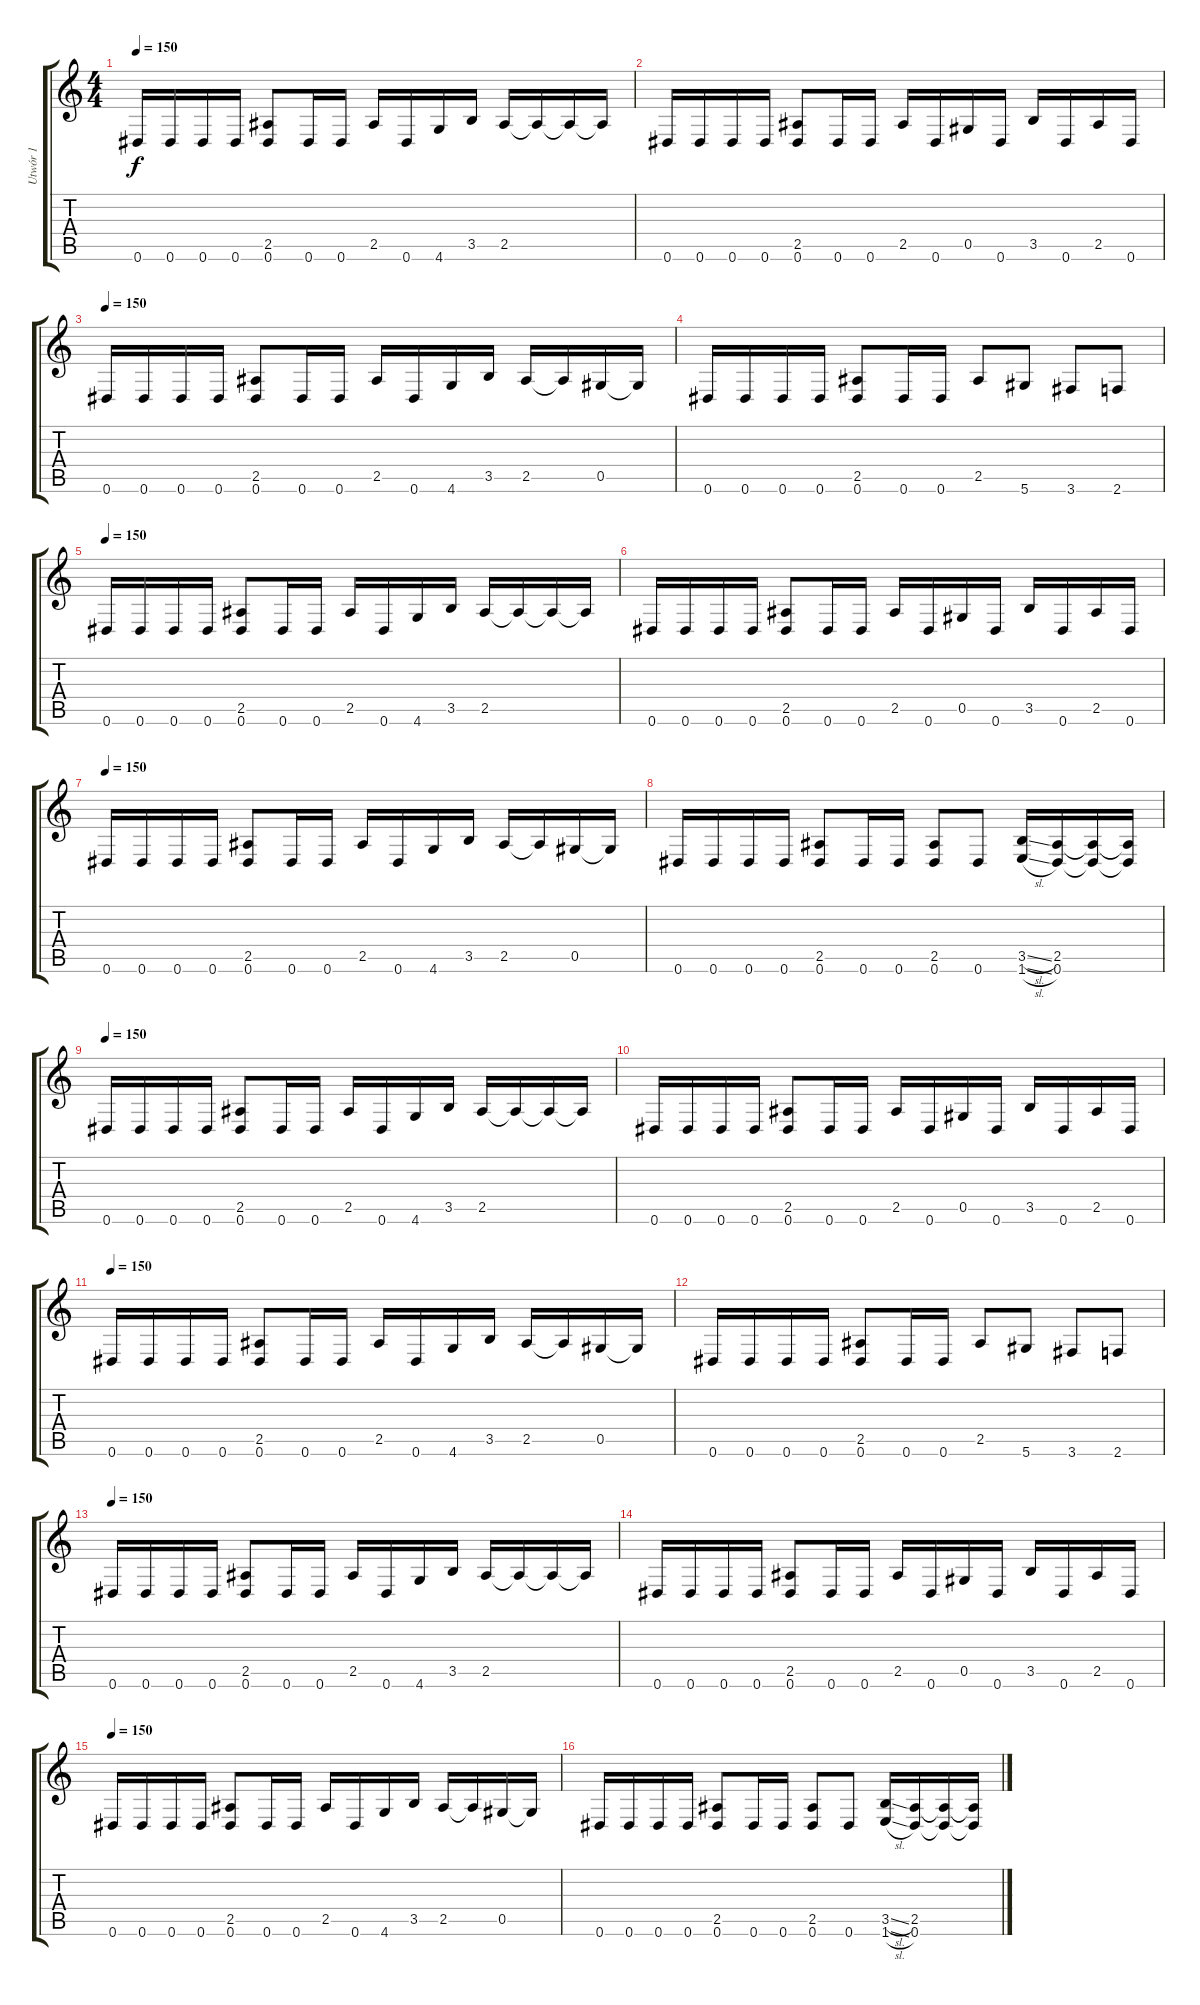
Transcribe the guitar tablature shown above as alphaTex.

\track ("Utwór 1" "Utwór 1") {instrument distortionguitar}
\staff {score tabs}
\tuning (Eb4 Bb3 Gb3 Db3 Ab2 Eb2) {hide}
\ts (4 4)
\tempo 150
\clef g2
\ks c
0.6.16{dy f} 0.6.16 0.6.16 0.6.16 (2.5 0.6).8 0.6.16 0.6.16 2.5.16 0.6.16 4.6.16 3.5.16 2.5.16 2.5{t}.16 2.5{t}.16 2.5{t}.16 |
0.6.16 0.6.16 0.6.16 0.6.16 (2.5 0.6).8 0.6.16 0.6.16 2.5.16 0.6.16 0.5.16 0.6.16 3.5.16 0.6.16 2.5.16 0.6.16 |
\tempo 150
0.6.16 0.6.16 0.6.16 0.6.16 (2.5 0.6).8 0.6.16 0.6.16 2.5.16 0.6.16 4.6.16 3.5.16 2.5.16 2.5{t}.16 0.5.16 0.5{t}.16 |
0.6.16 0.6.16 0.6.16 0.6.16 (2.5 0.6).8 0.6.16 0.6.16 2.5.8 5.6.8 3.6.8 2.6.8 |
\tempo 150
0.6.16 0.6.16 0.6.16 0.6.16 (2.5 0.6).8 0.6.16 0.6.16 2.5.16 0.6.16 4.6.16 3.5.16 2.5.16 2.5{t}.16 2.5{t}.16 2.5{t}.16 |
0.6.16 0.6.16 0.6.16 0.6.16 (2.5 0.6).8 0.6.16 0.6.16 2.5.16 0.6.16 0.5.16 0.6.16 3.5.16 0.6.16 2.5.16 0.6.16 |
\tempo 150
0.6.16 0.6.16 0.6.16 0.6.16 (2.5 0.6).8 0.6.16 0.6.16 2.5.16 0.6.16 4.6.16 3.5.16 2.5.16 2.5{t}.16 0.5.16 0.5{t}.16 |
0.6.16 0.6.16 0.6.16 0.6.16 (2.5 0.6).8 0.6.16 0.6.16 (2.5 0.6).8 0.6.8 (3.5{sl} 1.6{sl}).16 (2.5 0.6).16 (2.5{t} 0.6{t}).16 (2.5{t} 0.6{t}).16 |
\tempo 150
0.6.16 0.6.16 0.6.16 0.6.16 (2.5 0.6).8 0.6.16 0.6.16 2.5.16 0.6.16 4.6.16 3.5.16 2.5.16 2.5{t}.16 2.5{t}.16 2.5{t}.16 |
0.6.16 0.6.16 0.6.16 0.6.16 (2.5 0.6).8 0.6.16 0.6.16 2.5.16 0.6.16 0.5.16 0.6.16 3.5.16 0.6.16 2.5.16 0.6.16 |
\tempo 150
0.6.16 0.6.16 0.6.16 0.6.16 (2.5 0.6).8 0.6.16 0.6.16 2.5.16 0.6.16 4.6.16 3.5.16 2.5.16 2.5{t}.16 0.5.16 0.5{t}.16 |
0.6.16 0.6.16 0.6.16 0.6.16 (2.5 0.6).8 0.6.16 0.6.16 2.5.8 5.6.8 3.6.8 2.6.8 |
\tempo 150
0.6.16 0.6.16 0.6.16 0.6.16 (2.5 0.6).8 0.6.16 0.6.16 2.5.16 0.6.16 4.6.16 3.5.16 2.5.16 2.5{t}.16 2.5{t}.16 2.5{t}.16 |
0.6.16 0.6.16 0.6.16 0.6.16 (2.5 0.6).8 0.6.16 0.6.16 2.5.16 0.6.16 0.5.16 0.6.16 3.5.16 0.6.16 2.5.16 0.6.16 |
\tempo 150
0.6.16 0.6.16 0.6.16 0.6.16 (2.5 0.6).8 0.6.16 0.6.16 2.5.16 0.6.16 4.6.16 3.5.16 2.5.16 2.5{t}.16 0.5.16 0.5{t}.16 |
0.6.16 0.6.16 0.6.16 0.6.16 (2.5 0.6).8 0.6.16 0.6.16 (2.5 0.6).8 0.6.8 (3.5{sl} 1.6{sl}).16 (2.5 0.6).16 (2.5{t} 0.6{t}).16 (2.5{t} 0.6{t}).16
